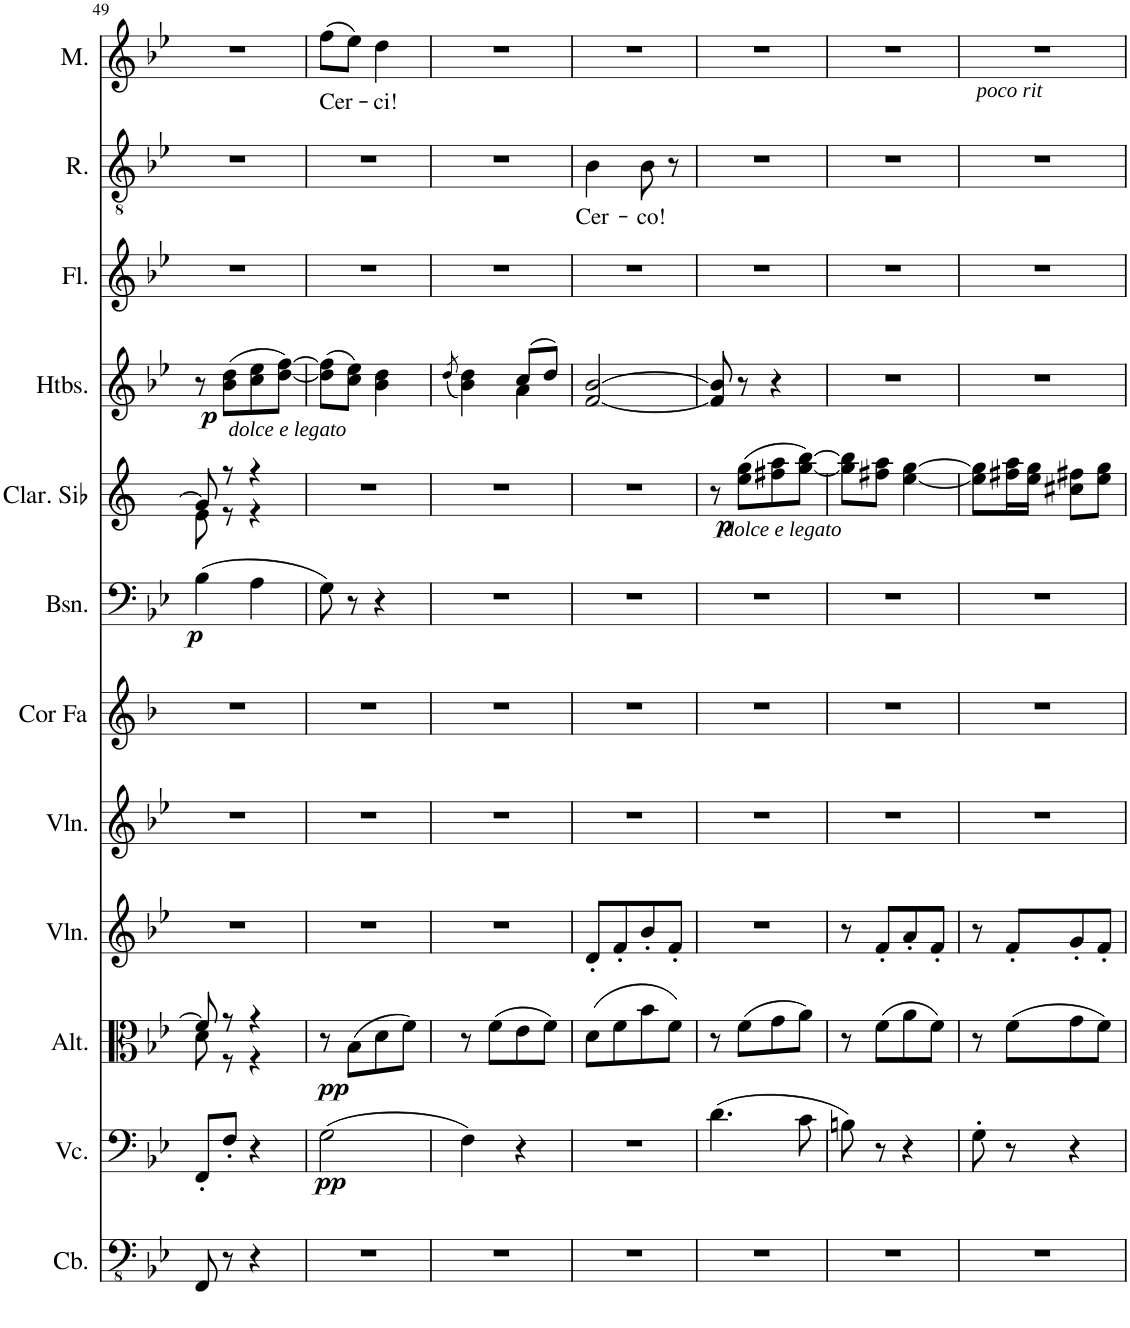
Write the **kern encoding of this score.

**kern	**kern	**dynam	**kern	**dynam	**kern	**kern	**kern	**kern	**dynam	**kern	**dynam	**kern	**dynam	**kern	**kern	**text	**kern	**text	**dynam
*part12	*part11	*part11	*part10	*part10	*part9	*part8	*part7	*part6	*part6	*part5	*part5	*part4	*part4	*part3	*part2	*part2	*part1	*part1	*part1
*staff12	*staff11	*staff11	*staff10	*staff10	*staff9	*staff8	*staff7	*staff6	*staff6	*staff5	*staff5	*staff4	*staff4	*staff3	*staff2	*staff2	*staff1	*staff1	*staff1
*I"Contrebasse	*I"Violoncelle	*	*I"Alto	*	*I"Violon	*I"Violon	*I"Cor en Fa	*I"Basson	*	*I"Clarinette en Sib	*	*I"Hautbois	*	*I"Flûte	*I"Rodolfo	*	*I"Mimi	*	*
*I'Cb.	*I'Vc.	*	*I'Alt.	*	*I'Vln.	*I'Vln.	*I'Cor Fa	*I'Bsn.	*	*I'Clar. Sib	*	*I'Htbs.	*	*I'Fl.	*I'R.	*	*I'M.	*	*
!!LO:PB:g=z
*clefFv4	*clefF4	*	*clefC3	*	*clefG2	*clefG2	*clefG2	*clefF4	*	*clefG2	*	*clefG2	*	*clefG2	*clefGv2	*	*clefG2	*	*
*Trd7c12	*	*	*	*	*	*	*Trd4c7	*	*	*Trd1c2	*	*	*	*	*	*	*	*	*
*k[b-e-]	*k[b-e-]	*	*k[b-e-]	*	*k[b-e-]	*k[b-e-]	*k[b-]	*k[b-e-]	*	*k[]	*	*k[b-e-]	*	*k[b-e-]	*k[b-e-]	*	*k[b-e-]	*	*
*M2/4	*M2/4	*	*M2/4	*	*M2/4	*M2/4	*M2/4	*M2/4	*	*M2/4	*	*M2/4	*	*M2/4	*M2/4	*	*M2/4	*	*
=49	=49	=49	=49	=49	=49	=49	=49	=49	=49	=49	=49	=49	=49	=49	=49	=49	=49	=49	=49
*	*	*	*^	*	*	*	*	*	*	*^	*	*	*	*	*	*	*	*	*
!	!	!	!	!	!	!	!	!	!	!LO:DY:b	!	!	!	!	!LO:DY:b	!	!	!	!	!	!
8FFF/	8FF'/L	.	8f/]	8d\	.	2r	2r	2r	(4B-\	p	8g/]	8e\	.	8r	p	2r	2r	.	2r	.	.
8r	8F'/J	.	8r	8r	.	.	.	.	.	.	8r	8r	.	(8b-\ 8dd\L	.	.	.	.	.	.	.
4r	4r	.	4r	4r	.	.	.	.	4A\	.	4r	4r	.	8cc\ 8ee-\	.	.	.	.	.	.	.
!	!	!	!	!	!	!	!	!	!	!	!	!	!	!	!LO:DY:b	!	!	!	!	!	!
.	.	.	.	.	.	.	.	.	.	.	.	.	.	[8dd\ [8ff\J)	other-dynamics	.	.	.	.	.	.
*	*	*	*v	*v	*	*	*	*	*	*	*v	*v	*	*	*	*	*	*	*	*	*
=50	=50	=50	=50	=50	=50	=50	=50	=50	=50	=50	=50	=50	=50	=50	=50	=50	=50	=50	=50
!	!	!LO:DY:b	!	!LO:DY:b	!	!	!	!	!	!	!	!	!	!	!	!	!	!LO:LY:b	!
2r	(2G\	pp	8r	pp	2r	2r	2r	8G\)	.	2r	.	(8dd\] 8ff\]L	.	2r	2r	.	(8ff\L	Cer-	.
.	.	.	(8B-\L	.	.	.	.	8r	.	.	.	8cc\ 8ee-\J)	.	.	.	.	8ee-\J)	.	.
!	!	!	!	!	!	!	!	!	!	!	!	!	!	!	!	!	!	!LO:LY:b	!
.	.	.	8d\	.	.	.	.	4r	.	.	.	4b-\ 4dd\	.	.	.	.	4dd\	-ci!	.
.	.	.	8f\J)	.	.	.	.	.	.	.	.	.	.	.	.	.	.	.	.
=51	=51	=51	=51	=51	=51	=51	=51	=51	=51	=51	=51	=51	=51	=51	=51	=51	=51	=51	=51
.	.	.	.	.	.	.	.	.	.	.	.	(8qdd/	.	.	.	.	.	.	.
*	*	*	*	*	*	*	*	*	*	*	*	*^	*	*	*	*	*	*	*
2r	4F\)	.	8r	.	2r	2r	2r	2r	.	2r	.	4b-\ 4dd\)	4ryy	.	2r	2r	.	2r	.	.
.	.	.	(8f\L	.	.	.	.	.	.	.	.	.	.	.	.	.	.	.	.	.
.	4r	.	8e-\	.	.	.	.	.	.	.	.	(8cc/L	4a\	.	.	.	.	.	.	.
.	.	.	8f\J)	.	.	.	.	.	.	.	.	8dd/J)	.	.	.	.	.	.	.	.
*	*	*	*	*	*	*	*	*	*	*	*	*v	*v	*	*	*	*	*	*	*
=52	=52	=52	=52	=52	=52	=52	=52	=52	=52	=52	=52	=52	=52	=52	=52	=52	=52	=52	=52
!	!	!	!	!	!	!	!	!	!	!	!	!	!	!	!	!LO:LY:b	!	!	!
2r	2r	.	(8d\L	.	8d'/L	2r	2r	2r	.	2r	.	[2f/ [2b-/	.	2r	4B-\	Cer-	2r	.	.
.	.	.	8f\	.	8f'/	.	.	.	.	.	.	.	.	.	.	.	.	.	.
!	!	!	!	!	!	!	!	!	!	!	!	!	!	!	!	!LO:LY:b	!	!	!
.	.	.	8b-\	.	8b-'/	.	.	.	.	.	.	.	.	.	8B-\	-co!	.	.	.
.	.	.	8f\J)	.	8f'/J	.	.	.	.	.	.	.	.	.	8r	.	.	.	.
=53	=53	=53	=53	=53	=53	=53	=53	=53	=53	=53	=53	=53	=53	=53	=53	=53	=53	=53	=53
!	!	!	!	!	!	!	!	!	!	!	!LO:DY:b	!	!	!	!	!	!	!	!
2r	(4.d\	.	8r	.	2r	2r	2r	2r	.	8r	p	8f/] 8b-/]	.	2r	2r	.	2r	.	.
.	.	.	(8f\L	.	.	.	.	.	.	(8ee\ 8gg\L	.	8r	.	.	.	.	.	.	.
!	!	!	!	!	!	!	!	!	!	!	!LO:DY:b	!	!	!	!	!	!	!	!
.	.	.	8g\	.	.	.	.	.	.	8ff#X\ 8aa\	other-dynamics	4r	.	.	.	.	.	.	.
.	8c\	.	8a\J)	.	.	.	.	.	.	[8gg\ [8bb\J)	.	.	.	.	.	.	.	.	.
=54	=54	=54	=54	=54	=54	=54	=54	=54	=54	=54	=54	=54	=54	=54	=54	=54	=54	=54	=54
2r	8Bn\)	.	8r	.	8r	2r	2r	2r	.	8gg\] 8bb\]L	.	2r	.	2r	2r	.	2r	.	.
.	8r	.	(8f\L	.	8f'/L	.	.	.	.	8ff#X\ 8aa\J	.	.	.	.	.	.	.	.	.
.	4r	.	8a\	.	8a'/	.	.	.	.	[4ee\ [4gg\	.	.	.	.	.	.	.	.	.
.	.	.	8f\J)	.	8f'/J	.	.	.	.	.	.	.	.	.	.	.	.	.	.
=55	=55	=55	=55	=55	=55	=55	=55	=55	=55	=55	=55	=55	=55	=55	=55	=55	=55	=55	=55
!	!	!	!	!	!	!	!	!	!	!	!	!	!	!	!	!	!	!	!LO:DY:b
2r	8G'\	.	8r	.	8r	2r	2r	2r	.	8ee\] 8gg\]L	.	2r	.	2r	2r	.	2r	.	other-dynamics
.	8r	.	(8f\L	.	8f'/L	.	.	.	.	16ff#X\ 16aa\L	.	.	.	.	.	.	.	.	.
.	.	.	.	.	.	.	.	.	.	16ee\ 16gg\JJ	.	.	.	.	.	.	.	.	.
.	4r	.	8g\	.	8g'/	.	.	.	.	8cc#X\ 8ff#X\L	.	.	.	.	.	.	.	.	.
.	.	.	8f\J)	.	8f'/J	.	.	.	.	8ee\ 8gg\J	.	.	.	.	.	.	.	.	.
=	=	=	=	=	=	=	=	=	=	=	=	=	=	=	=	=	=	=	=
*-	*-	*-	*-	*-	*-	*-	*-	*-	*-	*-	*-	*-	*-	*-	*-	*-	*-	*-	*-
